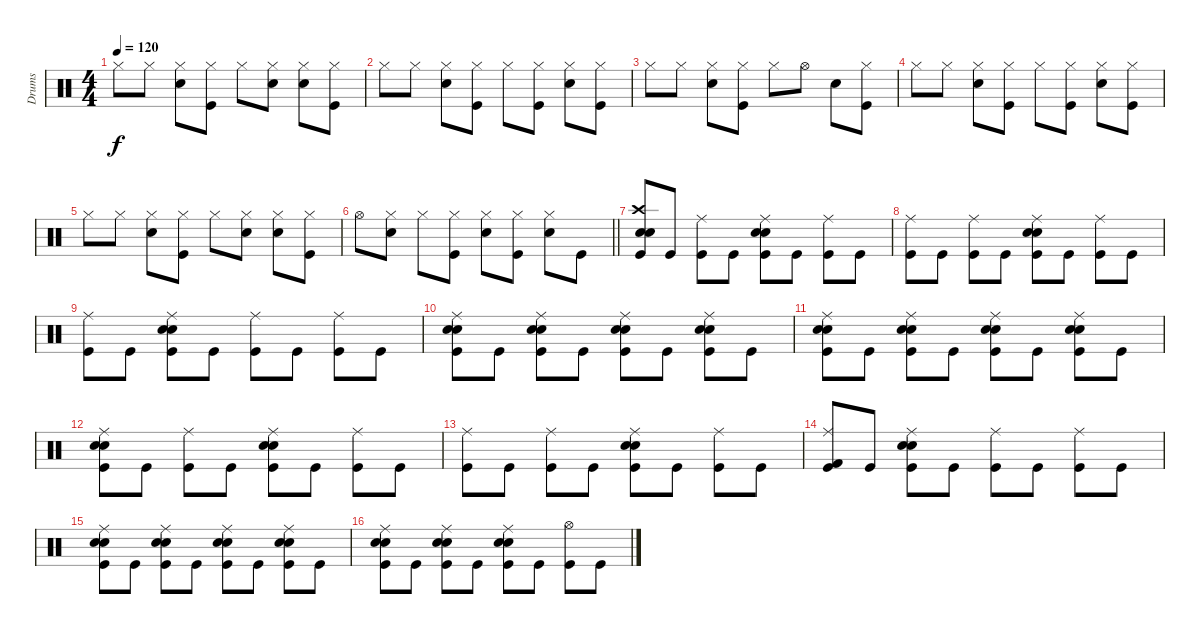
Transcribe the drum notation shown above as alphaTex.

\track ("Drums" "Drums") {instrument percussion}
\staff {score}
\articulation defaults
\ts (4 4)
\tempo 120
\clef neutral
\ks c "Hi-Hat (closed)".8{dy f} "Hi-Hat (closed)".8
("Hi-Hat (closed)" "Snare (hit) 2").8 ("Hi-Hat (closed)" "Kick (hit)").8 "Hi-Hat (closed)".8 ("Hi-Hat (closed)" "Snare (hit) 2").8 ("Hi-Hat (closed)" "Snare (hit) 2").8 ("Hi-Hat (closed)" "Kick (hit)").8 |
"Hi-Hat (closed)".8 "Hi-Hat (closed)".8 ("Hi-Hat (closed)" "Snare (hit) 2").8 ("Hi-Hat (closed)" "Kick (hit)").8 "Hi-Hat (closed)".8 ("Hi-Hat (closed)" "Kick (hit)").8 ("Hi-Hat (closed)" "Snare (hit) 2").8 ("Hi-Hat (closed)" "Kick (hit)").8 |
"Hi-Hat (closed)".8 "Hi-Hat (closed)".8 ("Hi-Hat (closed)" "Snare (hit) 2").8 ("Hi-Hat (closed)" "Kick (hit)").8 "Hi-Hat (closed)".8 "Hi-Hat (open)".8 "Snare (hit) 2".8 ("Hi-Hat (closed)" "Kick (hit)").8 |
"Hi-Hat (closed)".8 "Hi-Hat (closed)".8 ("Hi-Hat (closed)" "Snare (hit) 2").8 ("Hi-Hat (closed)" "Kick (hit)").8 "Hi-Hat (closed)".8 ("Hi-Hat (closed)" "Kick (hit)").8 ("Hi-Hat (closed)" "Snare (hit) 2").8 ("Hi-Hat (closed)" "Kick (hit)").8 |
"Hi-Hat (closed)".8 "Hi-Hat (closed)".8 ("Hi-Hat (closed)" "Snare (hit) 2").8 ("Hi-Hat (closed)" "Kick (hit)").8 "Hi-Hat (closed)".8 ("Hi-Hat (closed)" "Snare (hit) 2").8 ("Hi-Hat (closed)" "Snare (hit) 2").8 ("Hi-Hat (closed)" "Kick (hit)").8 |
\barLineRight lightlight "Hi-Hat (open)".8
("Hi-Hat (closed)" "Snare (hit) 2").8 "Hi-Hat (closed)".8 ("Hi-Hat (closed)" "Kick (hit)").8 ("Hi-Hat (closed)" "Snare (hit) 2").8 ("Hi-Hat (closed)" "Kick (hit)").8 ("Hi-Hat (closed)" "Snare (hit) 2").8 "Kick (hit)".8 |
("Crash high (hit)" "Snare (hit) 2" "Electric Snare (hit)" "Kick (hit)").8 "Kick (hit)".8 ("Ride (middle)" "Kick (hit)").8 "Kick (hit)".8 ("Ride (middle)" "Snare (hit) 2" "Electric Snare (hit)" "Kick (hit)").8 "Kick (hit)".8 ("Ride (middle)" "Kick (hit)").8 "Kick (hit)".8 |
("Ride (middle)" "Kick (hit)").8 "Kick (hit)".8 ("Ride (middle)" "Kick (hit)").8 "Kick (hit)".8 ("Ride (middle)" "Snare (hit) 2" "Electric Snare (hit)" "Kick (hit)").8 "Kick (hit)".8 ("Ride (middle)" "Kick (hit)").8 "Kick (hit)".8 |
("Ride (middle)" "Kick (hit)").8 "Kick (hit)".8 ("Ride (middle)" "Snare (hit) 2" "Electric Snare (hit)" "Kick (hit)").8 "Kick (hit)".8 ("Ride (middle)" "Kick (hit)").8 "Kick (hit)".8 ("Ride (middle)" "Kick (hit)").8 "Kick (hit)".8 |
("Ride (middle)" "Snare (hit) 2" "Electric Snare (hit)" "Kick (hit)").8 "Kick (hit)".8 ("Ride (middle)" "Snare (hit) 2" "Electric Snare (hit)" "Kick (hit)").8 "Kick (hit)".8 ("Ride (middle)" "Snare (hit) 2" "Electric Snare (hit)" "Kick (hit)").8 "Kick (hit)".8 ("Ride (middle)" "Snare (hit) 2" "Electric Snare (hit)" "Kick (hit)").8 "Kick (hit)".8 |
("Ride (middle)" "Snare (hit) 2" "Electric Snare (hit)" "Kick (hit)").8 "Kick (hit)".8 ("Ride (middle)" "Snare (hit) 2" "Electric Snare (hit)" "Kick (hit)").8 "Kick (hit)".8 ("Ride (middle)" "Snare (hit) 2" "Electric Snare (hit)" "Kick (hit)").8 "Kick (hit)".8 ("Ride (middle)" "Snare (hit) 2" "Electric Snare (hit)" "Kick (hit)").8 "Kick (hit)".8 |
("Ride (middle)" "Snare (hit) 2" "Electric Snare (hit)" "Kick (hit)").8 "Kick (hit)".8 ("Ride (middle)" "Kick (hit)").8 "Kick (hit)".8 ("Ride (middle)" "Snare (hit) 2" "Electric Snare (hit)" "Kick (hit)").8 "Kick (hit)".8 ("Ride (middle)" "Kick (hit)").8 "Kick (hit)".8 |
("Ride (middle)" "Kick (hit)").8 "Kick (hit)".8 ("Ride (middle)" "Kick (hit)").8 "Kick (hit)".8 ("Ride (middle)" "Snare (hit) 2" "Electric Snare (hit)" "Kick (hit)").8 "Kick (hit)".8 ("Ride (middle)" "Kick (hit)").8 "Kick (hit)".8 |
("Ride (middle)" "Kick (hit) 2" "Kick (hit)").8 "Kick (hit)".8 ("Ride (middle)" "Snare (hit) 2" "Electric Snare (hit)" "Kick (hit)").8 "Kick (hit)".8 ("Ride (middle)" "Kick (hit)").8 "Kick (hit)".8 ("Ride (middle)" "Kick (hit)").8 "Kick (hit)".8 |
("Ride (middle)" "Snare (hit) 2" "Electric Snare (hit)" "Kick (hit)").8 "Kick (hit)".8 ("Ride (middle)" "Snare (hit) 2" "Electric Snare (hit)" "Kick (hit)").8 "Kick (hit)".8 ("Ride (middle)" "Snare (hit) 2" "Electric Snare (hit)" "Kick (hit)").8 "Kick (hit)".8 ("Ride (middle)" "Snare (hit) 2" "Electric Snare (hit)" "Kick (hit)").8 "Kick (hit)".8 |
("Ride (middle)" "Snare (hit) 2" "Electric Snare (hit)" "Kick (hit)").8 "Kick (hit)".8 ("Ride (middle)" "Snare (hit) 2" "Electric Snare (hit)" "Kick (hit)").8 "Kick (hit)".8 ("Ride (middle)" "Snare (hit) 2" "Electric Snare (hit)" "Kick (hit)").8 "Kick (hit)".8 ("Hi-Hat (open)" "Kick (hit)").8 "Kick (hit)".8
